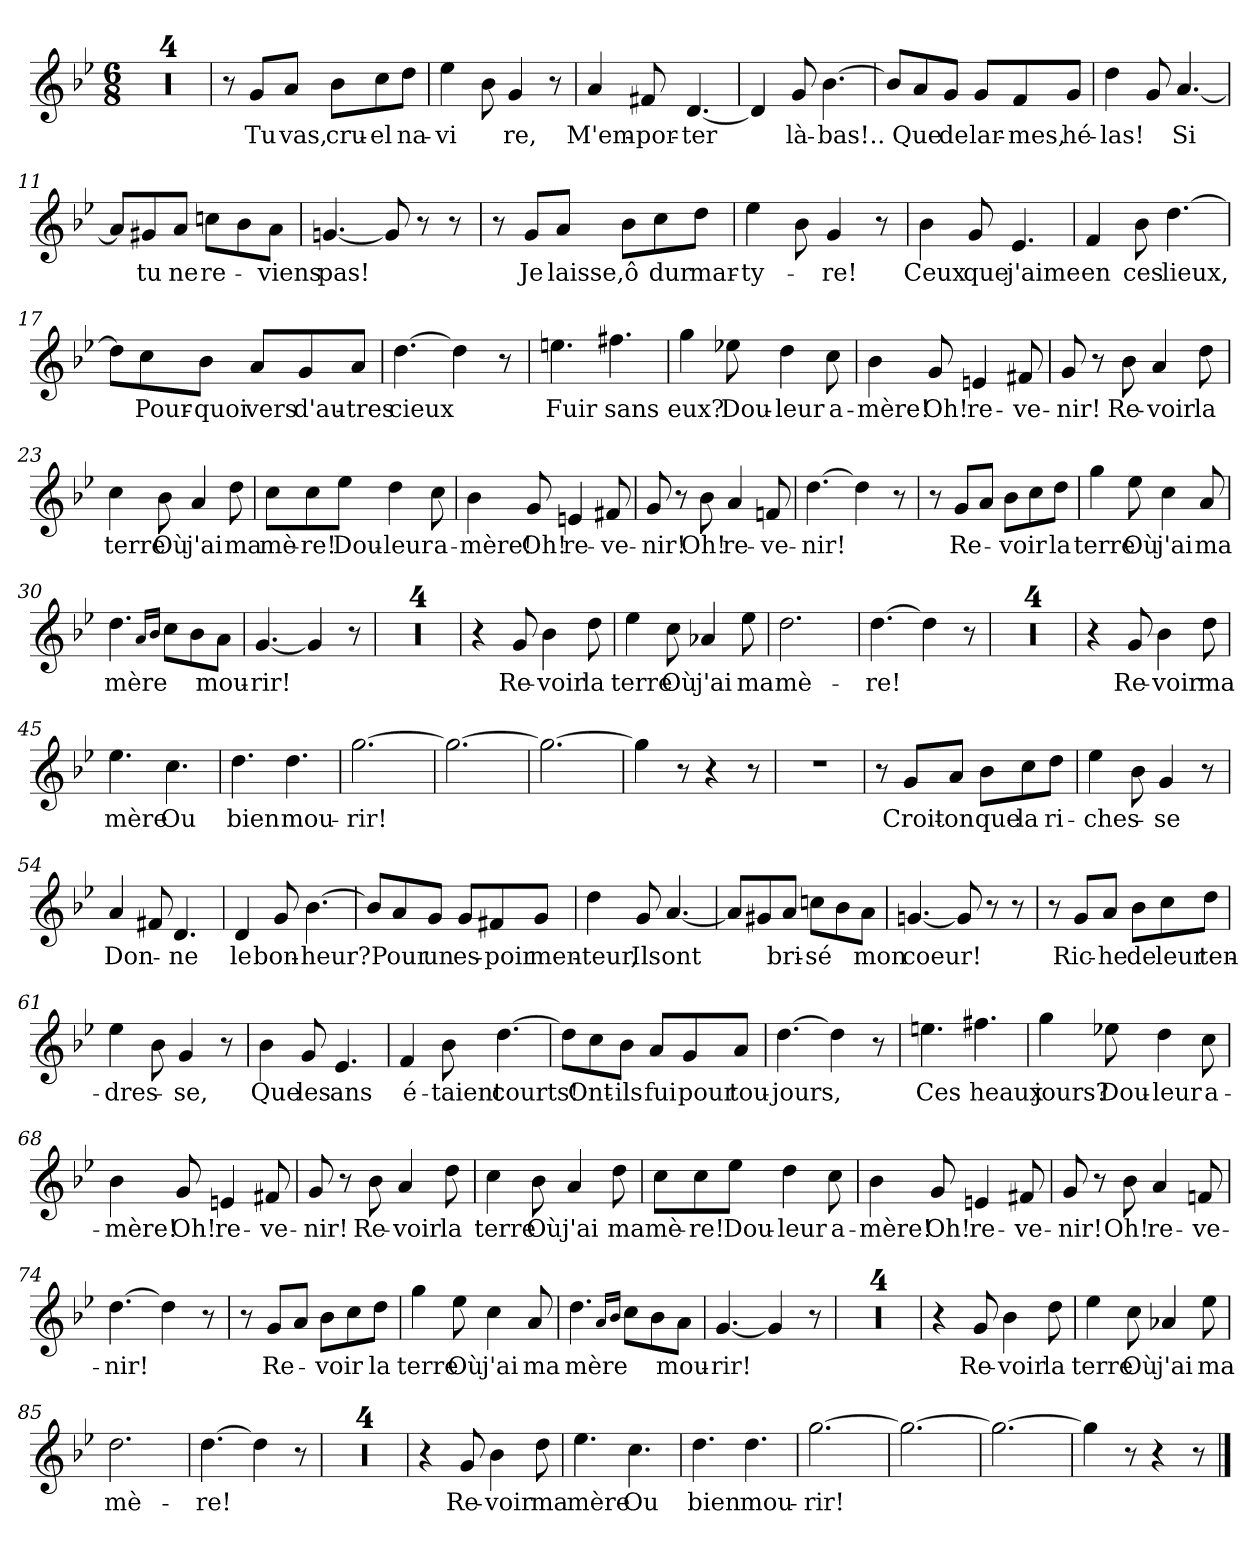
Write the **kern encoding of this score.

**kern	**text
*part1	*part1
*staff1	*staff1
*clefG2	*
*k[b-e-]	*
*M6/8	*
=1	=1
2.r	.
=2	=2
2.r	.
=3	=3
2.r	.
=4	=4
2.r	.
=5	=5
8r	.
!	!LO:LY:b
8g/L	Tu
!	!LO:LY:b
8a/J	vas,
!	!LO:LY:b
8b-\L	cru-
!	!LO:LY:b
8cc\	-el
!	!LO:LY:b
8dd\J	na-
=6	=6
!	!LO:LY:b
4ee-\	-vi
8b-\	.
!	!LO:LY:b
4g/	-re,
8r	.
=7	=7
!	!LO:LY:b
4a/	M'em-
!	!LO:LY:b
8f#X/	por-
!	!LO:LY:b
[4.d/	-ter
=8	=8
4d/]	.
!	!LO:LY:b
8g/	là-
!	!LO:LY:b
[4.b-\	-bas!..
=9	=9
8b-/L]	.
!	!LO:LY:b
8a/	Que
!	!LO:LY:b
8g/J	de
!	!LO:LY:b
8g/L	lar-
!	!LO:LY:b
8f/	-mes,
!	!LO:LY:b
8g/J	hé-
=10	=10
!	!LO:LY:b
4dd\	-las!
8g/	.
!	!LO:LY:b
[4.a/	Si
!!LO:LB:g=z
=11	=11
8a/L]	.
!	!LO:LY:b
8g#X/	tu
!	!LO:LY:b
8a/J	ne
!	!LO:LY:b
8ccn\L	re-
8b-\	.
!	!LO:LY:b
8a\J	-viens
=12	=12
!	!LO:LY:b
[4.gn/	pas!
8g/]	.
8r	.
8r	.
=13	=13
8r	.
!	!LO:LY:b
8g/L	Je
!	!LO:LY:b
8a/J	laisse,
!	!LO:LY:b
8b-\L	ô
!	!LO:LY:b
8cc\	dur
!	!LO:LY:b
8dd\J	mar-
=14	=14
!	!LO:LY:b
4ee-\	-ty-
8b-\	.
!	!LO:LY:b
4g/	-re!
8r	.
=15	=15
!	!LO:LY:b
4b-\	Ceux
!	!LO:LY:b
8g/	que
!	!LO:LY:b
4.e-/	j'aime
=16	=16
!	!LO:LY:b
4f/	en
!	!LO:LY:b
8b-\	ces
!	!LO:LY:b
[4.dd\	lieux,
!!LO:LB:g=z
=17	=17
8dd\L]	.
!	!LO:LY:b
8cc\	Pour-
!	!LO:LY:b
8b-\J	-quoi
!	!LO:LY:b
8a/L	vers
!	!LO:LY:b
8g/	d'au-
!	!LO:LY:b
8a/J	-tres
=18	=18
!	!LO:LY:b
[4.dd\	cieux
4dd\]	.
8r	.
=19	=19
!	!LO:LY:b
4.een\	Fuir
!	!LO:LY:b
4.ff#X\	sans
=20	=20
!	!LO:LY:b
4gg\	eux?
!	!LO:LY:b
8ee-X\	Dou-
!	!LO:LY:b
4dd\	-leur
!	!LO:LY:b
8cc\	a-
=21	=21
!	!LO:LY:b
4b-\	-mère!
!	!LO:LY:b
8g/	Oh!
!	!LO:LY:b
4en/	re-
!	!LO:LY:b
8f#X/	-ve-
=22	=22
!	!LO:LY:b
8g/	-nir!
8r	.
!	!LO:LY:b
8b-\	Re-
!	!LO:LY:b
4a/	-voir
!	!LO:LY:b
8dd\	la
!!LO:LB:g=z
=23	=23
!	!LO:LY:b
4cc\	terre
!	!LO:LY:b
8b-\	Où
!	!LO:LY:b
4a/	j'ai
!	!LO:LY:b
8dd\	ma
=24	=24
!	!LO:LY:b
8cc\L	mè-
!	!LO:LY:b
8cc\	-re!
!	!LO:LY:b
8ee-\J	Dou-
!	!LO:LY:b
4dd\	-leur
!	!LO:LY:b
8cc\	a-
=25	=25
!	!LO:LY:b
4b-\	-mère!
!	!LO:LY:b
8g/	Oh!
!	!LO:LY:b
4en/	re-
!	!LO:LY:b
8f#X/	-ve-
=26	=26
!	!LO:LY:b
8g/	-nir!
8r	.
!	!LO:LY:b
8b-\	Oh!
!	!LO:LY:b
4a/	re-
!	!LO:LY:b
8fn/	-ve-
=27	=27
!	!LO:LY:b
[4.dd\	-nir!
4dd\]	.
8r	.
=28	=28
8r	.
!	!LO:LY:b
8g/L	Re-
8a/J	.
!	!LO:LY:b
8b-\L	-voir
8cc\	.
!	!LO:LY:b
8dd\J	la
=29	=29
!	!LO:LY:b
4gg\	terre
!	!LO:LY:b
8ee-\	Où
!	!LO:LY:b
4cc\	j'ai
!	!LO:LY:b
8a/	ma
!!LO:LB:g=z
=30	=30
!	!LO:LY:b
4.dd\	mère
16qa/LL	.
16qb-/JJ	.
8cc\L	.
8b-\	.
!	!LO:LY:b
8a\J	mou-
=31	=31
!	!LO:LY:b
[4.g/	-rir!
4g/]	.
8r	.
=32	=32
2.r	.
=33	=33
2.r	.
=34	=34
2.r	.
=35	=35
2.r	.
=36	=36
4r	.
!	!LO:LY:b
8g/	Re-
!	!LO:LY:b
4b-\	-voir
!	!LO:LY:b
8dd\	la
=37	=37
!	!LO:LY:b
4ee-\	terre
!	!LO:LY:b
8cc\	Où
!	!LO:LY:b
4a-X/	j'ai
!	!LO:LY:b
8ee-\	ma
=38	=38
!	!LO:LY:b
2.dd\	mè-
=39	=39
!	!LO:LY:b
[4.dd\	-re!
4dd\]	.
8r	.
=40	=40
2.r	.
=41	=41
2.r	.
=42	=42
2.r	.
!!LO:LB:g=z
=43	=43
2.r	.
=44	=44
4r	.
!	!LO:LY:b
8g/	Re-
!	!LO:LY:b
4b-\	-voir
!	!LO:LY:b
8dd\	ma
=45	=45
!	!LO:LY:b
4.ee-\	mère
!	!LO:LY:b
4.cc\	Ou
=46	=46
!	!LO:LY:b
4.dd\	bien
!	!LO:LY:b
4.dd\	mou-
=47	=47
!	!LO:LY:b
[2.gg\	-rir!
=48	=48
2.gg\_	.
=49	=49
2.gg\_	.
=50	=50
4gg\]	.
8r	.
4r	.
8r	.
=51	=51
2.r	.
=52	=52
8r	.
!	!LO:LY:b
8g/L	Croit-
!	!LO:LY:b
8a/J	-on
!	!LO:LY:b
8b-\L	que
!	!LO:LY:b
8cc\	la
!	!LO:LY:b
8dd\J	ri-
=53	=53
!	!LO:LY:b
4ee-\	-ches-
8b-\	.
!	!LO:LY:b
4g/	-se
8r	.
=54	=54
!	!LO:LY:b
4a/	Don-
8f#X/	.
!	!LO:LY:b
4.d/	-ne
!!LO:LB:g=z
=55	=55
!	!LO:LY:b
4d/	le
!	!LO:LY:b
8g/	bon-
!	!LO:LY:b
[4.b-\	-heur?
=56	=56
8b-/L]	.
!	!LO:LY:b
8a/	Pour
!	!LO:LY:b
8g/J	un
!	!LO:LY:b
8g/L	es-
!	!LO:LY:b
8f#X/	-poir
!	!LO:LY:b
8g/J	men-
=57	=57
!	!LO:LY:b
4dd\	-teur,
!	!LO:LY:b
8g/	Ils
!	!LO:LY:b
[4.a/	ont
=58	=58
8a/L]	.
8g#X/	.
!	!LO:LY:b
8a/J	bri-
!	!LO:LY:b
8ccn\L	-sé
8b-\	.
!	!LO:LY:b
8a\J	mon
=59	=59
!	!LO:LY:b
[4.gn/	coeur!
8g/]	.
8r	.
8r	.
=60	=60
8r	.
!	!LO:LY:b
8g/L	Ric-
!	!LO:LY:b
8a/J	-he
!	!LO:LY:b
8b-\L	de
!	!LO:LY:b
8cc\	leur
!	!LO:LY:b
8dd\J	ten-
=61	=61
!	!LO:LY:b
4ee-\	-dres-
8b-\	.
!	!LO:LY:b
4g/	-se,
8r	.
!!LO:LB:g=z
=62	=62
!	!LO:LY:b
4b-\	Que
!	!LO:LY:b
8g/	les
!	!LO:LY:b
4.e-/	ans
=63	=63
!	!LO:LY:b
4f/	é-
!	!LO:LY:b
8b-\	-taient
!	!LO:LY:b
[4.dd\	courts!
=64	=64
8dd\L]	.
!	!LO:LY:b
8cc\	Ont-
!	!LO:LY:b
8b-\J	-ils
!	!LO:LY:b
8a/L	fui
!	!LO:LY:b
8g/	pour
!	!LO:LY:b
8a/J	tou-
=65	=65
!	!LO:LY:b
[4.dd\	-jours,
4dd\]	.
8r	.
=66	=66
!	!LO:LY:b
4.een\	Ces
!	!LO:LY:b
4.ff#X\	heaux
=67	=67
!	!LO:LY:b
4gg\	jours?
!	!LO:LY:b
8ee-X\	Dou-
!	!LO:LY:b
4dd\	-leur
!	!LO:LY:b
8cc\	a-
=68	=68
!	!LO:LY:b
4b-\	-mère!
!	!LO:LY:b
8g/	Oh!
!	!LO:LY:b
4en/	re-
!	!LO:LY:b
8f#X/	-ve-
!!LO:LB:g=z
=69	=69
!	!LO:LY:b
8g/	-nir!
8r	.
!	!LO:LY:b
8b-\	Re-
!	!LO:LY:b
4a/	-voir
!	!LO:LY:b
8dd\	la
=70	=70
!	!LO:LY:b
4cc\	terre
!	!LO:LY:b
8b-\	Où
!	!LO:LY:b
4a/	j'ai
!	!LO:LY:b
8dd\	ma
=71	=71
!	!LO:LY:b
8cc\L	mè-
!	!LO:LY:b
8cc\	-re!
!	!LO:LY:b
8ee-\J	Dou-
!	!LO:LY:b
4dd\	-leur
!	!LO:LY:b
8cc\	a-
=72	=72
!	!LO:LY:b
4b-\	-mère!
!	!LO:LY:b
8g/	Oh!
!	!LO:LY:b
4en/	re-
!	!LO:LY:b
8f#X/	-ve-
=73	=73
!	!LO:LY:b
8g/	-nir!
8r	.
!	!LO:LY:b
8b-\	Oh!
!	!LO:LY:b
4a/	re-
!	!LO:LY:b
8fn/	-ve-
=74	=74
!	!LO:LY:b
[4.dd\	-nir!
4dd\]	.
8r	.
=75	=75
8r	.
!	!LO:LY:b
8g/L	Re-
8a/J	.
!	!LO:LY:b
8b-\L	-voir
8cc\	.
!	!LO:LY:b
8dd\J	la
!!LO:LB:g=z
=76	=76
!	!LO:LY:b
4gg\	terre
!	!LO:LY:b
8ee-\	Où
!	!LO:LY:b
4cc\	j'ai
!	!LO:LY:b
8a/	ma
=77	=77
!	!LO:LY:b
4.dd\	mère
16qa/LL	.
16qb-/JJ	.
8cc\L	.
8b-\	.
!	!LO:LY:b
8a\J	mou-
=78	=78
!	!LO:LY:b
[4.g/	-rir!
4g/]	.
8r	.
=79	=79
2.r	.
=80	=80
2.r	.
=81	=81
2.r	.
=82	=82
2.r	.
=83	=83
4r	.
!	!LO:LY:b
8g/	Re-
!	!LO:LY:b
4b-\	-voir
!	!LO:LY:b
8dd\	la
=84	=84
!	!LO:LY:b
4ee-\	terre
!	!LO:LY:b
8cc\	Où
!	!LO:LY:b
4a-X/	j'ai
!	!LO:LY:b
8ee-\	ma
=85	=85
!	!LO:LY:b
2.dd\	mè-
=86	=86
!	!LO:LY:b
[4.dd\	-re!
4dd\]	.
8r	.
!!LO:PB:g=z
=87	=87
2.r	.
=88	=88
2.r	.
=89	=89
2.r	.
=90	=90
2.r	.
=91	=91
4r	.
!	!LO:LY:b
8g/	Re-
!	!LO:LY:b
4b-\	-voir
!	!LO:LY:b
8dd\	ma
=92	=92
!	!LO:LY:b
4.ee-\	mère
!	!LO:LY:b
4.cc\	Ou
=93	=93
!	!LO:LY:b
4.dd\	bien
!	!LO:LY:b
4.dd\	mou-
=94	=94
!	!LO:LY:b
[2.gg\	-rir!
=95	=95
2.gg\_	.
=96	=96
2.gg\_	.
=97	=97
4gg\]	.
8r	.
4r	.
8r	.
==	==
*-	*-
